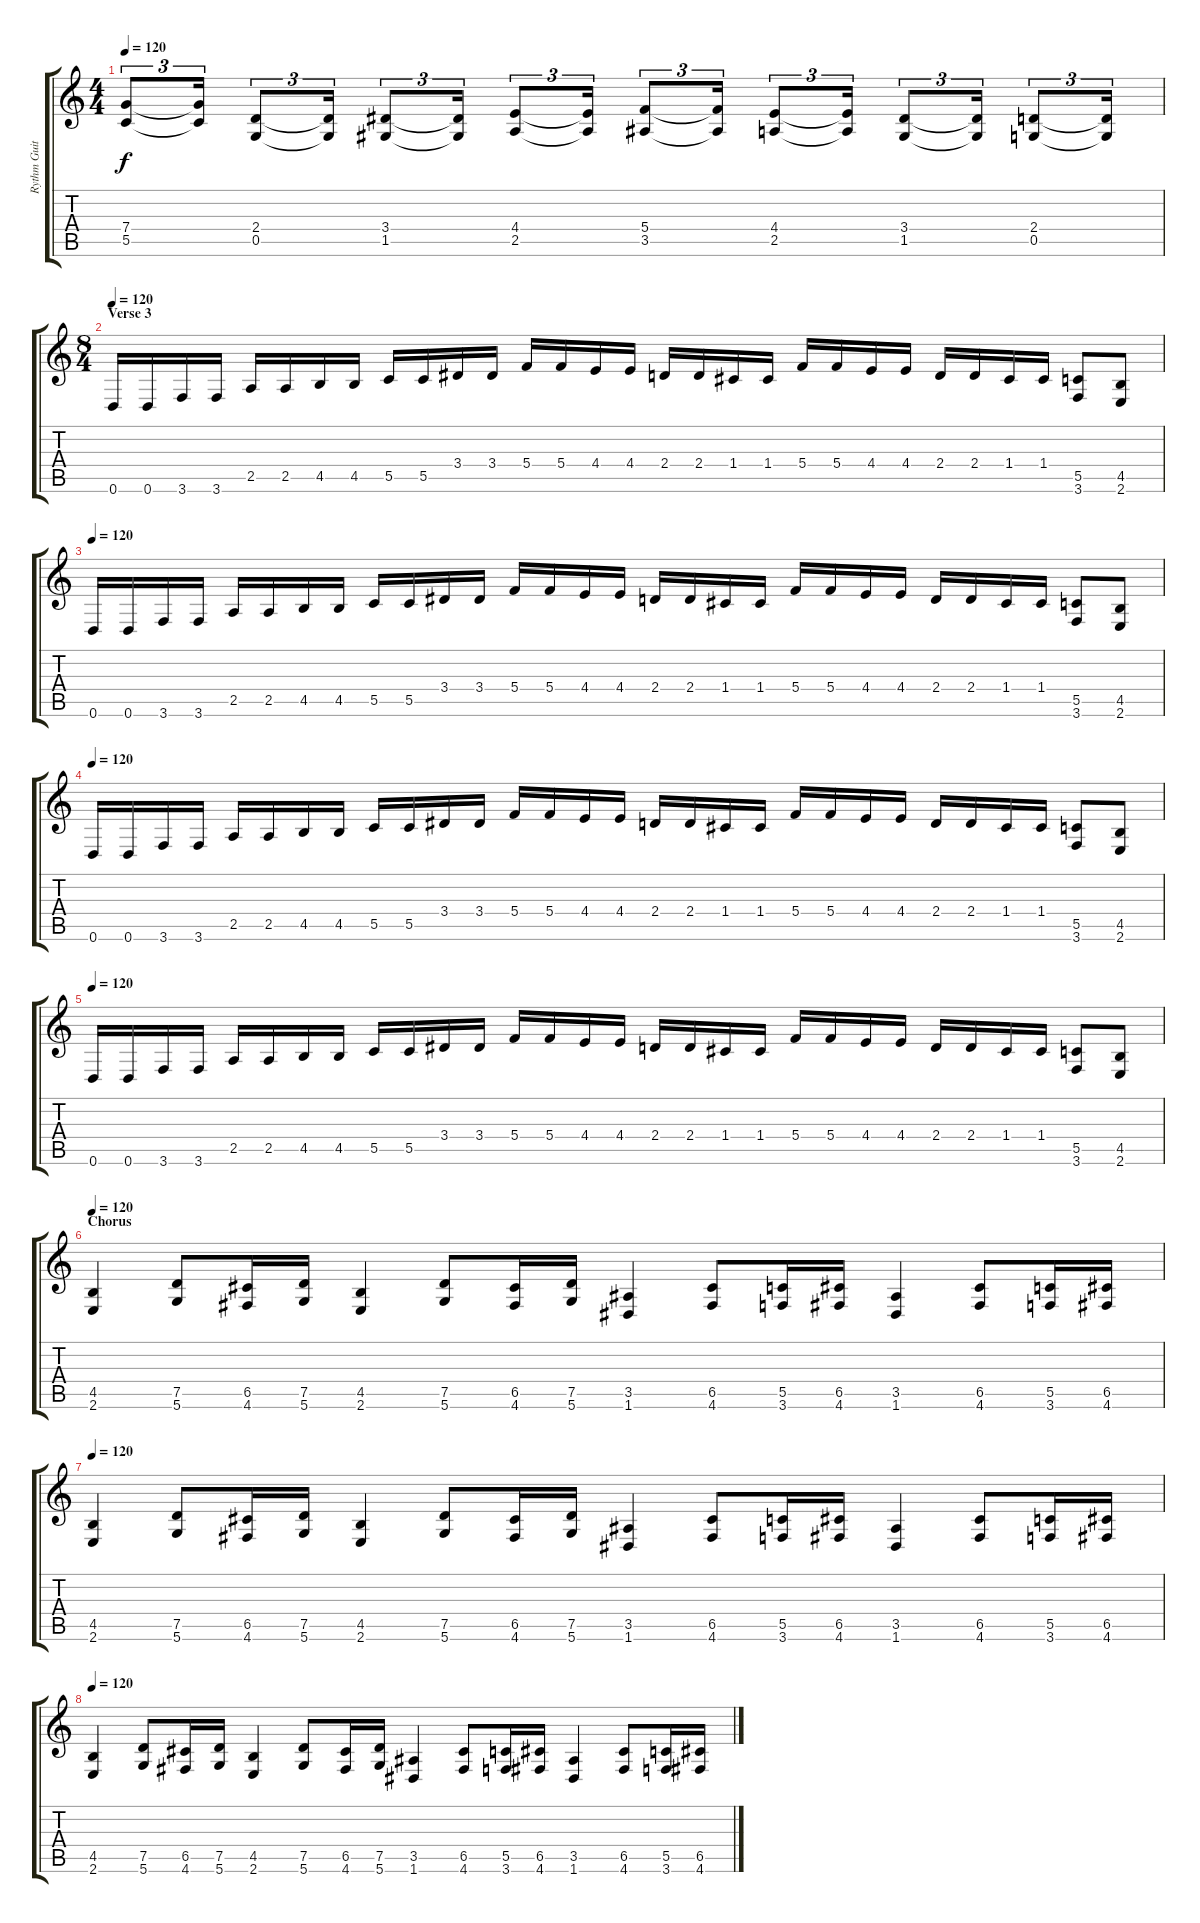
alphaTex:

\track ("Rythm Guitar" "Rythm Guit") {instrument distortionguitar}
\staff {score tabs}
\tuning (D4 A3 F3 C3 G2 D2) {hide}
\ts (4 4)
\tempo 120
\clef g2
\ks c
(7.4 5.5).8{tu (3 2) dy f} (7.4{t} 5.5{t}).16{tu (3 2)} (2.4 0.5).8{tu (3 2)} (2.4{t} 0.5{t}).16{tu (3 2)} (3.4 1.5).8{tu (3 2)} (3.4{t} 1.5{t}).16{tu (3 2)} (4.4 2.5).8{tu (3 2)} (4.4{t} 2.5{t}).16{tu (3 2)} (5.4 3.5).8{tu (3 2)} (5.4{t} 3.5{t}).16{tu (3 2)} (4.4 2.5).8{tu (3 2)} (4.4{t} 2.5{t}).16{tu (3 2)} (3.4 1.5).8{tu (3 2)} (3.4{t} 1.5{t}).16{tu (3 2)} (2.4 0.5).8{tu (3 2)} (2.4{t} 0.5{t}).16{tu (3 2)} |
\ts (8 4)
\section ("" "Verse 3")
\tempo 120
0.6.16 0.6.16 3.6.16 3.6.16 2.5.16 2.5.16 4.5.16 4.5.16 5.5.16 5.5.16 3.4.16 3.4.16 5.4.16 5.4.16 4.4.16 4.4.16 2.4.16 2.4.16 1.4.16 1.4.16 5.4.16 5.4.16 4.4.16 4.4.16 2.4.16 2.4.16 1.4.16 1.4.16 (5.5 3.6).8 (4.5 2.6).8 |
\tempo 120
0.6.16 0.6.16 3.6.16 3.6.16 2.5.16 2.5.16 4.5.16 4.5.16 5.5.16 5.5.16 3.4.16 3.4.16 5.4.16 5.4.16 4.4.16 4.4.16 2.4.16 2.4.16 1.4.16 1.4.16 5.4.16 5.4.16 4.4.16 4.4.16 2.4.16 2.4.16 1.4.16 1.4.16 (5.5 3.6).8 (4.5 2.6).8 |
\tempo 120
0.6.16 0.6.16 3.6.16 3.6.16 2.5.16 2.5.16 4.5.16 4.5.16 5.5.16 5.5.16 3.4.16 3.4.16 5.4.16 5.4.16 4.4.16 4.4.16 2.4.16 2.4.16 1.4.16 1.4.16 5.4.16 5.4.16 4.4.16 4.4.16 2.4.16 2.4.16 1.4.16 1.4.16 (5.5 3.6).8 (4.5 2.6).8 |
\tempo 120
0.6.16 0.6.16 3.6.16 3.6.16 2.5.16 2.5.16 4.5.16 4.5.16 5.5.16 5.5.16 3.4.16 3.4.16 5.4.16 5.4.16 4.4.16 4.4.16 2.4.16 2.4.16 1.4.16 1.4.16 5.4.16 5.4.16 4.4.16 4.4.16 2.4.16 2.4.16 1.4.16 1.4.16 (5.5 3.6).8 (4.5 2.6).8 |
\section ("" "Chorus")
\tempo 120
(4.5 2.6).4 (7.5 5.6).8 (6.5 4.6).16 (7.5 5.6).16 (4.5 2.6).4 (7.5 5.6).8 (6.5 4.6).16 (7.5 5.6).16 (3.5 1.6).4 (6.5 4.6).8 (5.5 3.6).16 (6.5 4.6).16 (3.5 1.6).4 (6.5 4.6).8 (5.5 3.6).16 (6.5 4.6).16 |
\tempo 120
(4.5 2.6).4 (7.5 5.6).8 (6.5 4.6).16 (7.5 5.6).16 (4.5 2.6).4 (7.5 5.6).8 (6.5 4.6).16 (7.5 5.6).16 (3.5 1.6).4 (6.5 4.6).8 (5.5 3.6).16 (6.5 4.6).16 (3.5 1.6).4 (6.5 4.6).8 (5.5 3.6).16 (6.5 4.6).16 |
\tempo 120
(4.5 2.6).4 (7.5 5.6).8 (6.5 4.6).16 (7.5 5.6).16 (4.5 2.6).4 (7.5 5.6).8 (6.5 4.6).16 (7.5 5.6).16 (3.5 1.6).4 (6.5 4.6).8 (5.5 3.6).16 (6.5 4.6).16 (3.5 1.6).4 (6.5 4.6).8 (5.5 3.6).16 (6.5 4.6).16
